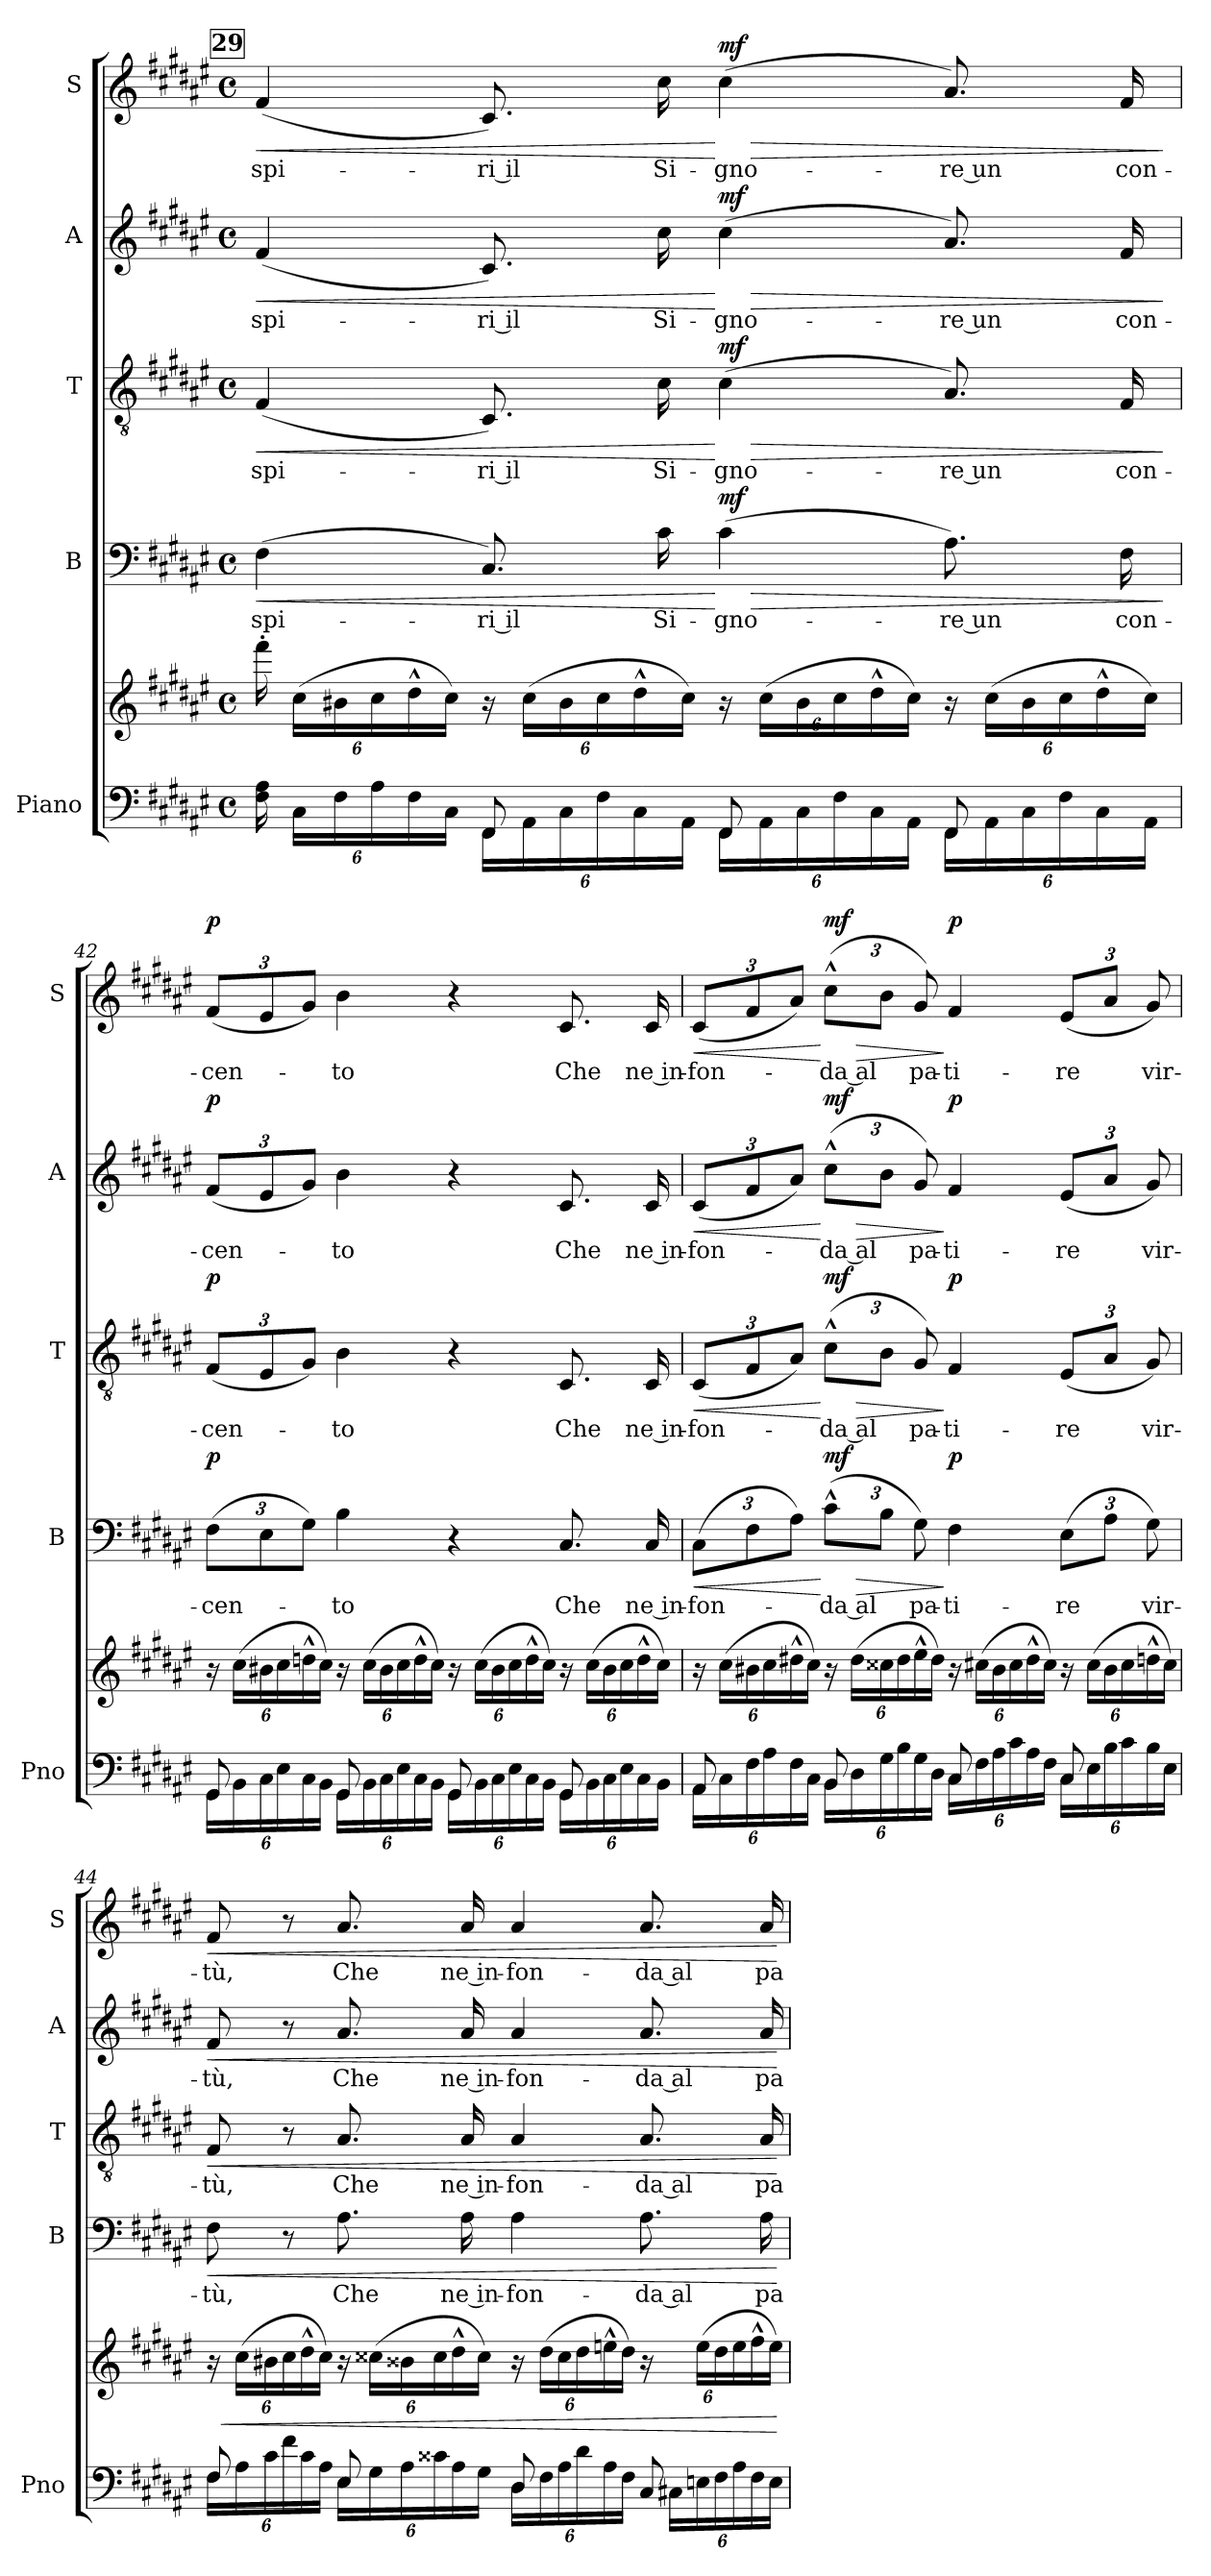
**kern	**kern	**dynam	**kern	**text	**dynam	**kern	**text	**dynam	**kern	**text	**dynam	**kern	**text	**dynam
*part5	*part5	*part5	*part4	*part4	*part4	*part3	*part3	*part3	*part2	*part2	*part2	*part1	*part1	*part1
*staff6	*staff5	*staff5/6	*staff4	*staff4	*staff4	*staff3	*staff3	*staff3	*staff2	*staff2	*staff2	*staff1	*staff1	*staff1
*I"Piano	*	*	*I"B	*	*	*I"T	*	*	*I"A	*	*	*I"S	*	*
*I'Pno	*	*	*I'B	*	*	*I'T	*	*	*I'A	*	*	*I'S	*	*
!!LO:PB:g=z
*clefF4	*clefG2	*	*clefF4	*	*	*clefGv2	*	*	*clefG2	*	*	*clefG2	*	*
*k[f#c#g#d#a#e#]	*k[f#c#g#d#a#e#]	*	*k[f#c#g#d#a#e#]	*	*	*k[f#c#g#d#a#e#]	*	*	*k[f#c#g#d#a#e#]	*	*	*k[f#c#g#d#a#e#]	*	*
*M4/4	*M4/4	*	*M4/4	*	*	*M4/4	*	*	*M4/4	*	*	*M4/4	*	*
*met(c)	*met(c)	*	*met(c)	*	*	*met(c)	*	*	*met(c)	*	*	*met(c)	*	*
*Xbrackettup	*Xbrackettup	*	*	*	*	*	*	*	*	*	*	*	*	*
!!LO:REH:place=s1:a:B:fs=14:t=29
=41	=41	=41	=41	=41	=41	=41	=41	=41	=41	=41	=41	=41	=41	=41
*^	*	*	*	*	*	*	*	*	*	*	*	*	*	*
!	!	!	!LO:DY:b=2	!	!	!LO:HP:b	!	!	!LO:HP:b	!	!	!LO:HP:b	!	!	!LO:HP:b
!	!	!	!LO:DY:n=1:b	!	!	!	!	!	!	!	!	!	!	!	!
24F#\ 24A#\	4ryy	24fff#'\	mp mp	(>4F#\	spi-	<	(>4F#/	spi-	<	(>4f#/	spi-	<	(>4f#/	spi-	<
24C#\LL	.	(24cc#\LL	.	.	.	.	.	.	.	.	.	.	.	.	.
24F#\	.	24b#X\	.	.	.	.	.	.	.	.	.	.	.	.	.
24A#\	.	24cc#\	.	.	.	.	.	.	.	.	.	.	.	.	.
24F#\	.	24dd#^^\	.	.	.	.	.	.	.	.	.	.	.	.	.
24C#\JJ	.	24cc#\JJ)	.	.	.	.	.	.	.	.	.	.	.	.	.
8FF#/	24FF#\LL	24r	.	8.C#/)	ri il	.	8.C#/)	ri il	.	8.c#/)	ri il	.	8.c#/)	ri il	.
.	24AA#\	(24cc#\LL	.	.	.	.	.	.	.	.	.	.	.	.	.
.	24C#\	24b#\	.	.	.	.	.	.	.	.	.	.	.	.	.
8ryy	24F#\	24cc#\	.	.	.	.	.	.	.	.	.	.	.	.	.
.	24C#\	24dd#^^\	.	.	.	.	.	.	.	.	.	.	.	.	.
.	.	.	.	16c#\	Si-	.	16c#\	Si-	.	16cc#\	Si-	.	16cc#\	Si-	.
.	24AA#\JJ	24cc#\JJ)	.	.	.	.	.	.	.	.	.	.	.	.	.
!	!	!	!	!	!	!LO:HP:n=1:b	!	!	!LO:HP:n=1:b	!	!	!LO:HP:n=1:b	!	!	!LO:HP:n=1:b
!	!	!	!	!	!	!LO:DY:n=1:a	!	!	!LO:DY:n=1:a	!	!	!LO:DY:n=1:a	!	!	!LO:DY:n=1:a
8FF#/	24FF#\LL	24r	.	(4c#\	-gno-	[ > mf	(4c#\	-gno-	[ > mf	(4cc#\	-gno-	[ > mf	(4cc#\	-gno-	[ > mf
.	24AA#\	(24cc#\LL	.	.	.	.	.	.	.	.	.	.	.	.	.
.	24C#\	24b#\	.	.	.	.	.	.	.	.	.	.	.	.	.
8ryy	24F#\	24cc#\	.	.	.	.	.	.	.	.	.	.	.	.	.
.	24C#\	24dd#^^\	.	.	.	.	.	.	.	.	.	.	.	.	.
.	24AA#\JJ	24cc#\JJ)	.	.	.	.	.	.	.	.	.	.	.	.	.
8FF#/	24FF#\LL	24r	.	8.A#\)	re un	.	8.A#/)	re un	.	8.a#/)	re un	.	8.a#/)	re un	.
.	24AA#\	(24cc#\LL	.	.	.	.	.	.	.	.	.	.	.	.	.
.	24C#\	24b#\	.	.	.	.	.	.	.	.	.	.	.	.	.
8ryy	24F#\	24cc#\	.	.	.	.	.	.	.	.	.	.	.	.	.
.	24C#\	24dd#^^\	.	.	.	.	.	.	.	.	.	.	.	.	.
.	.	.	.	16F#\	con-	.	16F#/	con-	.	16f#/	con-	.	16f#/	con-	.
.	24AA#\JJ	24cc#\JJ)	.	.	.	.	.	.	.	.	.	.	.	.	.
*v	*v	*	*	*	*	*	*	*	*	*	*	*	*	*	*
.	.	.	.	.	]	.	.	]	.	.	]	.	.	]
!!LO:LB:g=z
=42	=42	=42	=42	=42	=42	=42	=42	=42	=42	=42	=42	=42	=42	=42
*^	*	*	*	*	*	*	*	*	*	*	*	*	*	*
*	*	*	*	*Xbrackettup	*	*	*Xbrackettup	*	*	*Xbrackettup	*	*	*Xbrackettup	*	*
!	!	!	!	!	!	!LO:DY:a	!	!	!LO:DY:a	!	!	!LO:DY:a	!	!	!LO:DY:a
8GG#/	24GG#\LL	24r	.	(>12F#\L	-cen-	p	(>12F#/L	-cen-	p	(>12f#/L	-cen-	p	(>12f#/L	-cen-	p
.	24BB\	(24cc#\LL	.	.	.	.	.	.	.	.	.	.	.	.	.
.	24C#\	24b#X\	.	12E#\	.	.	12E#/	.	.	12e#/	.	.	12e#/	.	.
8ryy	24E#\	24cc#\	.	.	.	.	.	.	.	.	.	.	.	.	.
.	24C#\	24ddn^^\	.	12G#\J)	.	.	12G#/J)	.	.	12g#/J)	.	.	12g#/J)	.	.
.	24BB\JJ	24cc#\JJ)	.	.	.	.	.	.	.	.	.	.	.	.	.
8GG#/	24GG#\LL	24r	.	4B\	-to	.	4B\	-to	.	4b\	-to	.	4b\	-to	.
.	24BB\	(24cc#\LL	.	.	.	.	.	.	.	.	.	.	.	.	.
.	24C#\	24b#\	.	.	.	.	.	.	.	.	.	.	.	.	.
8ryy	24E#\	24cc#\	.	.	.	.	.	.	.	.	.	.	.	.	.
.	24C#\	24dd^^\	.	.	.	.	.	.	.	.	.	.	.	.	.
.	24BB\JJ	24cc#\JJ)	.	.	.	.	.	.	.	.	.	.	.	.	.
8GG#/	24GG#\LL	24r	.	4r	.	.	4r	.	.	4r	.	.	4r	.	.
.	24BB\	(24cc#\LL	.	.	.	.	.	.	.	.	.	.	.	.	.
.	24C#\	24b#\	.	.	.	.	.	.	.	.	.	.	.	.	.
8ryy	24E#\	24cc#\	.	.	.	.	.	.	.	.	.	.	.	.	.
.	24C#\	24dd^^\	.	.	.	.	.	.	.	.	.	.	.	.	.
.	24BB\JJ	24cc#\JJ)	.	.	.	.	.	.	.	.	.	.	.	.	.
8GG#/	24GG#\LL	24r	.	8.C#/	Che	.	8.C#/	Che	.	8.c#/	Che	.	8.c#/	Che	.
.	24BB\	(24cc#\LL	.	.	.	.	.	.	.	.	.	.	.	.	.
.	24C#\	24b#\	.	.	.	.	.	.	.	.	.	.	.	.	.
8ryy	24E#\	24cc#\	.	.	.	.	.	.	.	.	.	.	.	.	.
.	24C#\	24dd^^\	.	.	.	.	.	.	.	.	.	.	.	.	.
.	.	.	.	16C#/	ne in-	.	16C#/	ne in-	.	16c#/	ne in-	.	16c#/	ne in-	.
.	24BB\JJ	24cc#\JJ)	.	.	.	.	.	.	.	.	.	.	.	.	.
!!LO:PB:g=z
=43	=43	=43	=43	=43	=43	=43	=43	=43	=43	=43	=43	=43	=43	=43	=43
!	!	!	!	!	!	!LO:HP:b	!	!	!LO:HP:b	!	!	!LO:HP:b	!	!	!LO:HP:b
8AA#/	24AA#\LL	24r	.	(>12C#\L	-fon-	<	(>12C#/L	-fon-	<	(>12c#/L	-fon-	<	(>12c#/L	-fon-	<
.	24C#\	(24cc#\LL	.	.	.	.	.	.	.	.	.	.	.	.	.
.	24F#\	24b#X\	.	12F#\	.	.	12F#/	.	.	12f#/	.	.	12f#/	.	.
8ryy	24A#\	24cc#\	.	.	.	.	.	.	.	.	.	.	.	.	.
.	24F#\	24dd#X^^\	.	12A#\J)	.	.	12A#/J)	.	.	12a#/J)	.	.	12a#/J)	.	.
.	24C#\JJ	24cc#\JJ)	.	.	.	.	.	.	.	.	.	.	.	.	.
!	!	!	!	!	!	!LO:HP:n=1:b	!	!	!LO:HP:n=1:b	!	!	!LO:HP:n=1:b	!	!	!LO:HP:n=1:b
!	!	!	!	!	!	!LO:DY:n=1:a	!	!	!LO:DY:n=1:a	!	!	!LO:DY:n=1:a	!	!	!LO:DY:n=1:a
8BB/	24BB\LL	24r	.	(12c#^^\L	da al	[ > mf	(12c#^^\L	da al	[ > mf	(12cc#^^\L	da al	[ > mf	(12cc#^^\L	da al	[ > mf
.	24D#\	(24dd#\LL	.	.	.	.	.	.	.	.	.	.	.	.	.
.	24G#\	24cc##X\	.	12B\J	.	.	12B\J	.	.	12b\J	.	.	12b\J	.	.
8ryy	24B\	24dd#\	.	.	.	.	.	.	.	.	.	.	.	.	.
.	24G#\	24ee#^^\	.	12G#\)	pa-	.	12G#/)	pa-	.	12g#/)	pa-	.	12g#/)	pa-	.
.	24D#\JJ	24dd#\JJ)	.	.	.	.	.	.	.	.	.	.	.	.	.
!	!	!	!	!	!	!LO:DY:n=2:a	!	!	!LO:DY:n=2:a	!	!	!LO:DY:n=2:a	!	!	!LO:DY:n=2:a
8C#/	24C#\LL	24r	.	4F#\	-ti-	] p	4F#/	-ti-	] p	4f#/	-ti-	] p	4f#/	-ti-	] p
.	24F#\	(24cc#X\LL	.	.	.	.	.	.	.	.	.	.	.	.	.
.	24A#\	24b#\	.	.	.	.	.	.	.	.	.	.	.	.	.
8ryy	24c#\	24cc#\	.	.	.	.	.	.	.	.	.	.	.	.	.
.	24A#\	24dd#^^\	.	.	.	.	.	.	.	.	.	.	.	.	.
.	24F#\JJ	24cc#\JJ)	.	.	.	.	.	.	.	.	.	.	.	.	.
8C#/	24C#\LL	24r	.	(>12E#\L	-re	.	(>12E#/L	-re	.	(>12e#/L	-re	.	(>12e#/L	-re	.
.	24E#\	(24cc#\LL	.	.	.	.	.	.	.	.	.	.	.	.	.
.	24B\	24b#\	.	12A#\J	.	.	12A#/J	.	.	12a#/J	.	.	12a#/J	.	.
8ryy	24c#\	24cc#\	.	.	.	.	.	.	.	.	.	.	.	.	.
.	24B\	24ddn^^\	.	12G#\)	vir-	.	12G#/)	vir-	.	12g#/)	vir-	.	12g#/)	vir-	.
.	24E#\JJ	24cc#\JJ)	.	.	.	.	.	.	.	.	.	.	.	.	.
!!LO:LB:g=z
=44	=44	=44	=44	=44	=44	=44	=44	=44	=44	=44	=44	=44	=44	=44	=44
!	!	!	!	!	!	!LO:HP:b	!	!	!LO:HP:b	!	!	!LO:HP:b	!	!	!LO:HP:b
8F#/	24F#\LL	24r	.	8F#\	-tù,	<	8F#/	-tù,	<	8f#/	-tù,	<	8f#/	-tù,	<
!	!	!	!LO:HP:b	!	!	!	!	!	!	!	!	!	!	!	!
.	24A#\	(24cc#\LL	<	.	.	.	.	.	.	.	.	.	.	.	.
.	24c#\	24b#X\	.	.	.	.	.	.	.	.	.	.	.	.	.
8ryy	24f#\	24cc#\	.	8r	.	.	8r	.	.	8r	.	.	8r	.	.
.	24c#\	24dd#^^\	.	.	.	.	.	.	.	.	.	.	.	.	.
.	24A#\JJ	24cc#\JJ)	.	.	.	.	.	.	.	.	.	.	.	.	.
8E#/	24E#\LL	24r	.	8.A#\	Che	.	8.A#/	Che	.	8.a#/	Che	.	8.a#/	Che	.
.	24G#\	(24cc##X\LL	.	.	.	.	.	.	.	.	.	.	.	.	.
.	24A#\	24b##X\	.	.	.	.	.	.	.	.	.	.	.	.	.
8ryy	24c##X\	24cc##\	.	.	.	.	.	.	.	.	.	.	.	.	.
.	24A#\	24dd#^^\	.	.	.	.	.	.	.	.	.	.	.	.	.
.	.	.	.	16A#\	ne in-	.	16A#/	ne in-	.	16a#/	ne in-	.	16a#/	ne in-	.
.	24G#\JJ	24cc##\JJ)	.	.	.	.	.	.	.	.	.	.	.	.	.
8D#/	24D#\LL	24r	.	4A#\	-fon-	.	4A#/	-fon-	.	4a#/	-fon-	.	4a#/	-fon-	.
.	24F#\	(24dd#\LL	.	.	.	.	.	.	.	.	.	.	.	.	.
.	24A#\	24cc##\	.	.	.	.	.	.	.	.	.	.	.	.	.
8ryy	24d#\	24dd#\	.	.	.	.	.	.	.	.	.	.	.	.	.
.	24A#\	24een^^\	.	.	.	.	.	.	.	.	.	.	.	.	.
.	24F#\JJ	24dd#\JJ)	.	.	.	.	.	.	.	.	.	.	.	.	.
8C#/	24C#X\LL	24r	.	8.A#\	da al	.	8.A#/	da al	.	8.a#/	da al	.	8.a#/	da al	.
.	24En\	(24ee\LL	.	.	.	.	.	.	.	.	.	.	.	.	.
.	24F#\	24dd#\	.	.	.	.	.	.	.	.	.	.	.	.	.
8ryy	24A#\	24ee\	.	.	.	.	.	.	.	.	.	.	.	.	.
.	24F#\	24ff#^^\	.	.	.	.	.	.	.	.	.	.	.	.	.
.	.	.	.	16A#\	pa-	.	16A#/	pa-	.	16a#/	pa-	.	16a#/	pa-	.
.	24E\JJ	24ee\JJ)	.	.	.	.	.	.	.	.	.	.	.	.	.
*v	*v	*	*	*	*	*	*	*	*	*	*	*	*	*	*
.	.	[	.	.	[	.	.	[	.	.	[	.	.	[
=	=	=	=	=	=	=	=	=	=	=	=	=	=	=
*-	*-	*-	*-	*-	*-	*-	*-	*-	*-	*-	*-	*-	*-	*-
